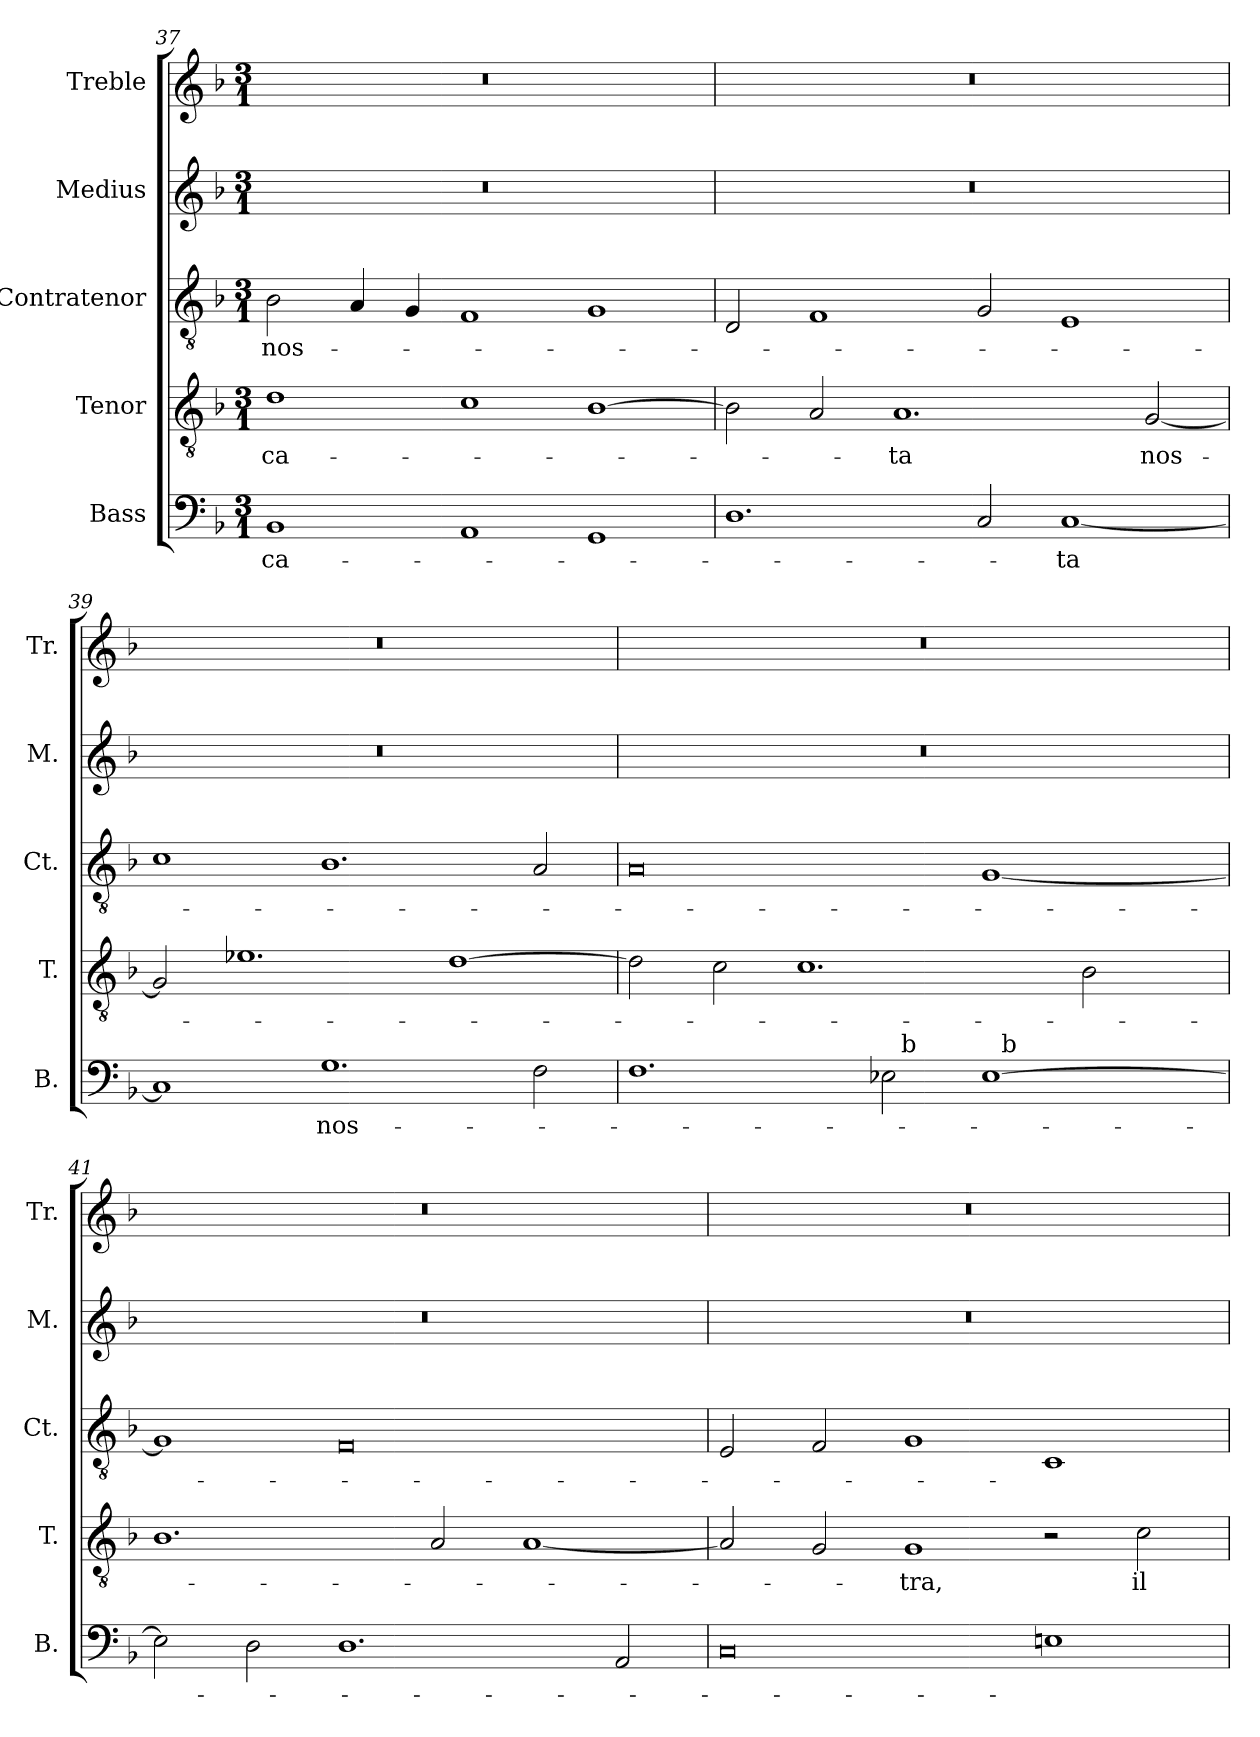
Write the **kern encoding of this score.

**kern	**text	**kern	**text	**kern	**text	**kern	**kern
*part5	*part5	*part4	*part4	*part3	*part3	*part2	*part1
*staff5	*staff5	*staff4	*staff4	*staff3	*staff3	*staff2	*staff1
*I"Bass	*	*I"Tenor	*	*I"Contratenor	*	*I"Medius	*I"Treble
*I'B.	*	*I'T.	*	*I'Ct.	*	*I'M.	*I'Tr.
*clefF4	*	*clefGv2	*	*clefGv2	*	*clefG2	*clefG2
*	*	*ITrd7c12	*	*ITrd7c12	*	*	*
*k[b-]	*	*k[b-]	*	*k[b-]	*	*k[b-]	*k[b-]
*d:	*	*d:	*	*d:	*	*d:	*d:
*M3/1	*	*M3/1	*	*M3/1	*	*M3/1	*M3/1
=37	=37	=37	=37	=37	=37	=37	=37
!	!LO:LY:b:color=#000000	!	!	!	!	!	!
!	!	!	!LO:LY:b:color=#000000	!	!	!	!
!	!	!	!	!	!LO:LY:b:color=#000000	!LO:N:vis=1	!LO:N:vis=1
1BB-i	-ca-	1Di	-ca-	2BB-i\	nos-	0.r	0.r
.	.	.	.	4AAi/	.	.	.
.	.	.	.	4GGi/	.	.	.
1AAi	.	1Ci	.	1FFi	.	.	.
1GGi	.	[>1BB-i	.	1GGi	.	.	.
=38	=38	=38	=38	=38	=38	=38	=38
!	!	!	!	!	!	!LO:N:vis=1	!LO:N:vis=1
1.Di	.	2BB-i\]	.	2DDi/	.	0.r	0.r
.	.	2AAi/	.	1FFi	.	.	.
!	!	!	!LO:LY:b:color=#000000	!	!	!	!
.	.	1.AAi	-ta	.	.	.	.
2Ci/	.	.	.	2GGi/	.	.	.
!	!LO:LY:b:color=#000000	!	!	!	!	!	!
[<1Ci	-ta	.	.	1EEi	.	.	.
!	!	!	!LO:LY:b:color=#000000	!	!	!	!
.	.	[<2GGi/	nos-	.	.	.	.
=39	=39	=39	=39	=39	=39	=39	=39
!	!	!	!	!	!	!LO:N:vis=1	!LO:N:vis=1
1Ci]	.	2GGi/]	.	1Ci	.	0.r	0.r
.	.	1.E-Xi	.	.	.	.	.
!	!LO:LY:b:color=#000000	!	!	!	!	!	!
1.Gi	nos-	.	.	1.BB-i	.	.	.
.	.	[>1Di	.	.	.	.	.
2Fi\	.	.	.	2AAi/	.	.	.
!!LO:PB:g=z
=40	=40	=40	=40	=40	=40	=40	=40
!	!	!	!	!	!	!LO:N:vis=1	!LO:N:vis=1
*^	*	*	*	*	*	*	*
*	*^	*	*	*	*	*	*	*
1.Fi	1ryy	1ryy	.	2Di\]	.	0AAi	.	0.r	0.r
.	.	.	.	2Ci\	.	.	.	.	.
.	2ryy	1ryy	.	1.Ci	.	.	.	.	.
2E-i\	32ryy	.	.	.	.	.	.	.	.
.	256ryy	.	.	.	.	.	.	.	.
!	!LO:TX:a:t=b	!	!	!	!	!	!	!	!
.	1ryy	.	.	.	.	.	.	.	.
[>1E-i	.	32ryy	.	.	.	[<1GGi	.	.	.
.	.	256ryy	.	.	.	.	.	.	.
!	!	!LO:TX:a:t=b	!	!	!	!	!	!	!
.	.	2ryy	.	.	.	.	.	.	.
.	.	.	.	2BB-i\	.	.	.	.	.
.	4ryy	4ryy	.	.	.	.	.	.	.
.	8ryy	8ryy	.	.	.	.	.	.	.
.	16ryy	16ryy	.	.	.	.	.	.	.
.	64..ryy	64..ryy	.	.	.	.	.	.	.
=41	=41	=41	=41	=41	=41	=41	=41	=41	=41
!	!	!	!	!	!	!	!	!LO:N:vis=1	!LO:N:vis=1
*v	*v	*v	*	*	*	*	*	*	*
2E-i\]	.	1.BB-i	.	1GGi]	.	0.r	0.r
2Di\	.	.	.	.	.	.	.
1.Di	.	.	.	0FFi	.	.	.
.	.	2AAi/	.	.	.	.	.
.	.	[<1AAi	.	.	.	.	.
2AAi/	.	.	.	.	.	.	.
=42	=42	=42	=42	=42	=42	=42	=42
!	!	!	!	!	!	!LO:N:vis=1	!LO:N:vis=1
0Ci	.	2AAi/]	.	2EEi/	.	0.r	0.r
.	.	2GGi/	.	2FFi/	.	.	.
!	!	!	!LO:LY:b:color=#000000	!	!	!	!
.	.	1GGi	-tra,	1GGi	.	.	.
1Eni	.	2r	.	1CCi	.	.	.
!	!	!	!LO:LY:b:color=#000000	!	!	!	!
.	.	2Ci\	il-	.	.	.	.
=	=	=	=	=	=	=	=
*-	*-	*-	*-	*-	*-	*-	*-
